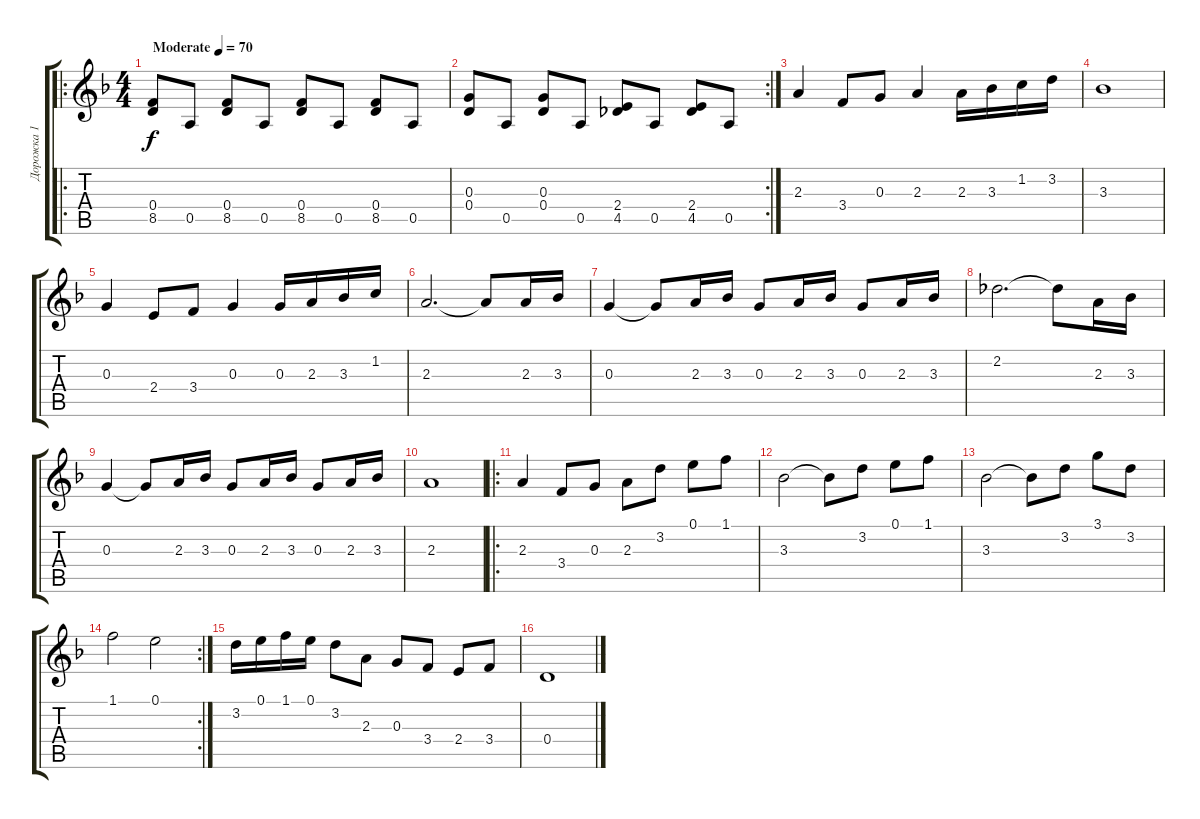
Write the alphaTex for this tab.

\track ("Дорожка 1" "Дорожка 1") {instrument acousticguitarsteel}
\staff {score tabs}
\tuning (E4 B3 G3 D3 A2 E2) {hide}
\ro
\ts (4 4)
\tempo (70 "Moderate")
\clef g2
\ks dminor
(0.4 8.5).8{dy f instrument acousticguitarsteel} 0.5.8 (0.4 8.5).8 0.5.8 (0.4 8.5).8 0.5.8 (0.4 8.5).8 0.5.8 |
\rc 2
(0.3 0.4).8 0.5.8 (0.3 0.4).8 0.5.8 (2.4 4.5).8 0.5.8 (2.4 4.5).8 0.5.8 |
2.3.4 3.4.8 0.3.8 2.3.4 2.3.16 3.3.16 1.2.16 3.2.16 |
3.3.1 |
0.3.4 2.4.8 3.4.8 0.3.4 0.3.16 2.3.16 3.3.16 1.2.16 |
2.3.2{d} 2.3{t}.8 2.3.16 3.3.16 |
0.3.4 0.3{t}.8 2.3.16 3.3.16 0.3.8 2.3.16 3.3.16 0.3.8 2.3.16 3.3.16 |
2.2.2{d} 2.2{t}.8 2.3.16 3.3.16 |
0.3.4 0.3{t}.8 2.3.16 3.3.16 0.3.8 2.3.16 3.3.16 0.3.8 2.3.16 3.3.16 |
2.3.1 |
\ro
2.3.4 3.4.8 0.3.8 2.3.8 3.2.8 0.1.8 1.1.8 |
3.3.2 3.3{t}.8 3.2.8 0.1.8 1.1.8 |
3.3.2 3.3{t}.8 3.2.8 3.1.8 3.2.8 |
\rc 2
1.1.2 0.1.2 |
3.2.16 0.1.16 1.1.16 0.1.16 3.2.8 2.3.8 0.3.8 3.4.8 2.4.8 3.4.8 |
0.4.1
